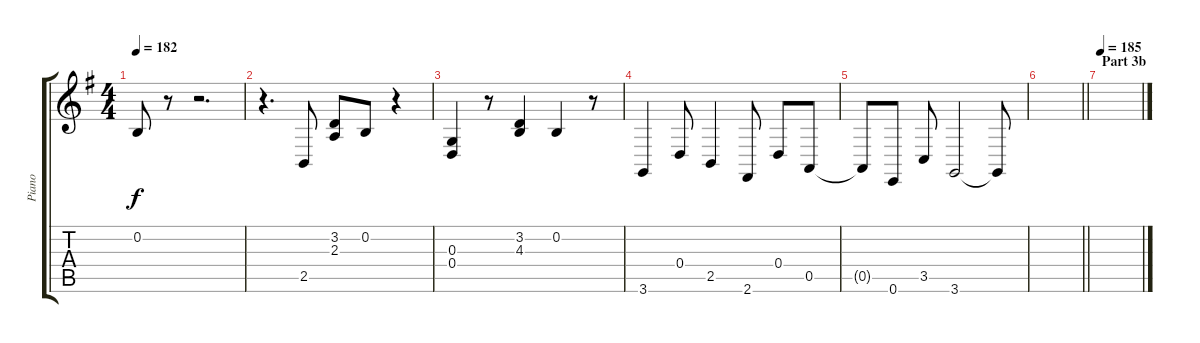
\track ("Piano" "Piano") {instrument electricpiano1}
\staff {score tabs}
\tuning (E4 B3 G3 D3 A2 E2) {hide}
\ts (4 4)
\tempo 182
\clef g2
\ks g
0.2{t}.8{dy f} r.8 r.2{d} |
r.4{d} 2.5.8 (3.2 2.3).8 0.2.8 r.4 |
(0.3 0.4).4 r.8 (3.2 4.3).4 0.2.4 r.8 |
3.6.4 0.4.8 2.5.4 2.6.8 0.4.8 0.5.8 |
0.5{t}.8 0.6.8 3.5.8 3.6.2 3.6{t}.8 |
\barLineRight lightlight
|
\section ("" "Part 3b")
\tempo 185
